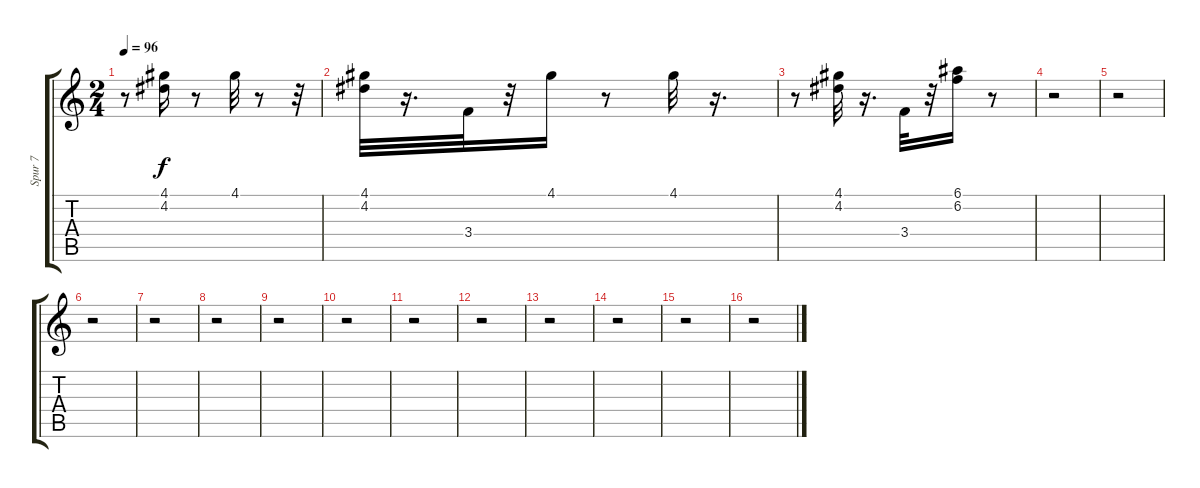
\track ("Spur 7" "Spur 7") {instrument electricguitarmuted}
\staff {score tabs}
\tuning (E4 B3 G3 D3 A2 E2) {hide}
\ts (2 4)
\tempo 96
\clef g2
\ks c
r.8{dy f} (4.1 4.2).16 r.8 4.1.32 r.8 r.32 |
(4.1 4.2).32 r.16{d} 3.4.32 r.32 4.1.16 r.8 4.1.32 r.16{d} |
r.8 (4.1 4.2).32 r.16{d} 3.4.32 r.32 (6.1 6.2).16 r.8 |
r.2 |
r.2 |
r.2 |
r.2 |
r.2 |
r.2 |
r.2 |
r.2 |
r.2 |
r.2 |
r.2 |
r.2 |
r.2
